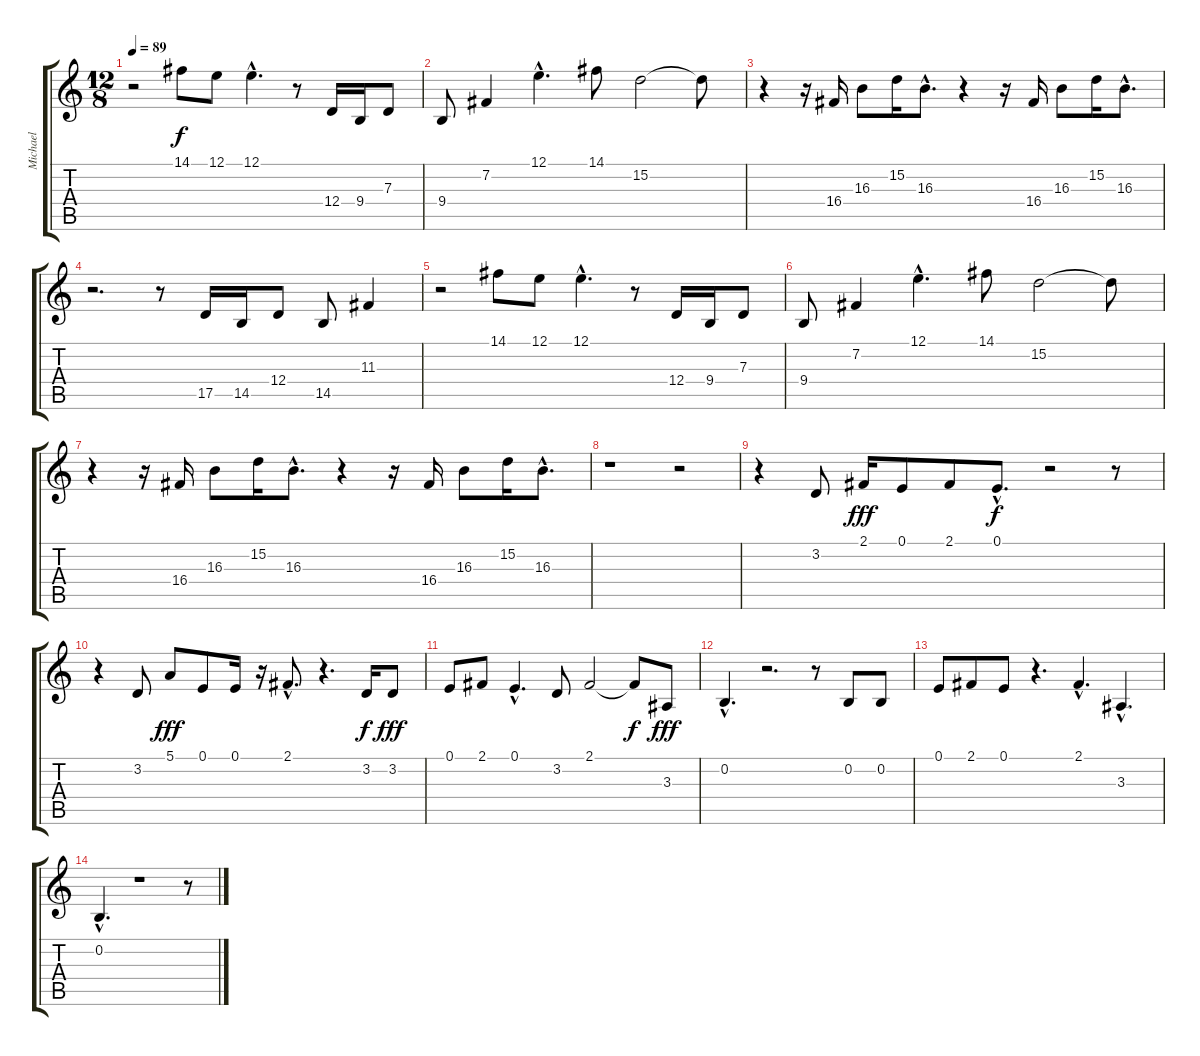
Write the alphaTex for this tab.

\track ("Michael" "Michael") {instrument lead6voice}
\staff {score tabs}
\tuning (E4 B3 G3 D3 A2 E2) {hide}
\ts (12 8)
\tempo 89
\clef g2
\ks c
r.2{dy f} 14.1.8 12.1.8 12.1{hac}.4{d} r.8 12.4.16 9.4.16 7.3.8 |
9.4.8 7.2.4 12.1{hac}.4{d} 14.1.8 15.2.2 15.2{t}.8 |
r.4 r.16 16.4.16 16.3.8 15.2.16 16.3{hac}.8{d} r.4 r.16 16.4.16 16.3.8 15.2.16 16.3{hac}.8{d} |
r.2{d} r.8 17.5.16 14.5.16 12.4.8 14.5.8 11.3.4 |
r.2 14.1.8 12.1.8 12.1{hac}.4{d} r.8 12.4.16 9.4.16 7.3.8 |
9.4.8 7.2.4 12.1{hac}.4{d} 14.1.8 15.2.2 15.2{t}.8 |
r.4 r.16 16.4.16 16.3.8 15.2.16 16.3{hac}.8{d} r.4 r.16 16.4.16 16.3.8 15.2.16 16.3{hac}.8{d} |
r.1 r.2 |
r.4 3.2.8 2.1.16{dy fff} 0.1.8 2.1.8 0.1{hac}.8{d dy f} r.2 r.8 |
r.4 3.2.8 5.1.8{dy fff} 0.1.8 0.1.16 r.16 2.1{hac}.8{d} r.4{d} 3.2.16{dy f} 3.2.8{dy fff} |
0.1.8 2.1.8 0.1{hac}.4{d} 3.2.8 2.1.2 2.1{t}.8{dy f} 3.3.8{dy fff} |
0.2{hac}.4{d} r.2{d} r.8 0.2.8 0.2.8 |
0.1.8 2.1.8 0.1.8 r.4{d} 2.1{hac}.4{d} 3.3{hac}.4{d} |
0.2{hac}.4{d} r.1 r.8
